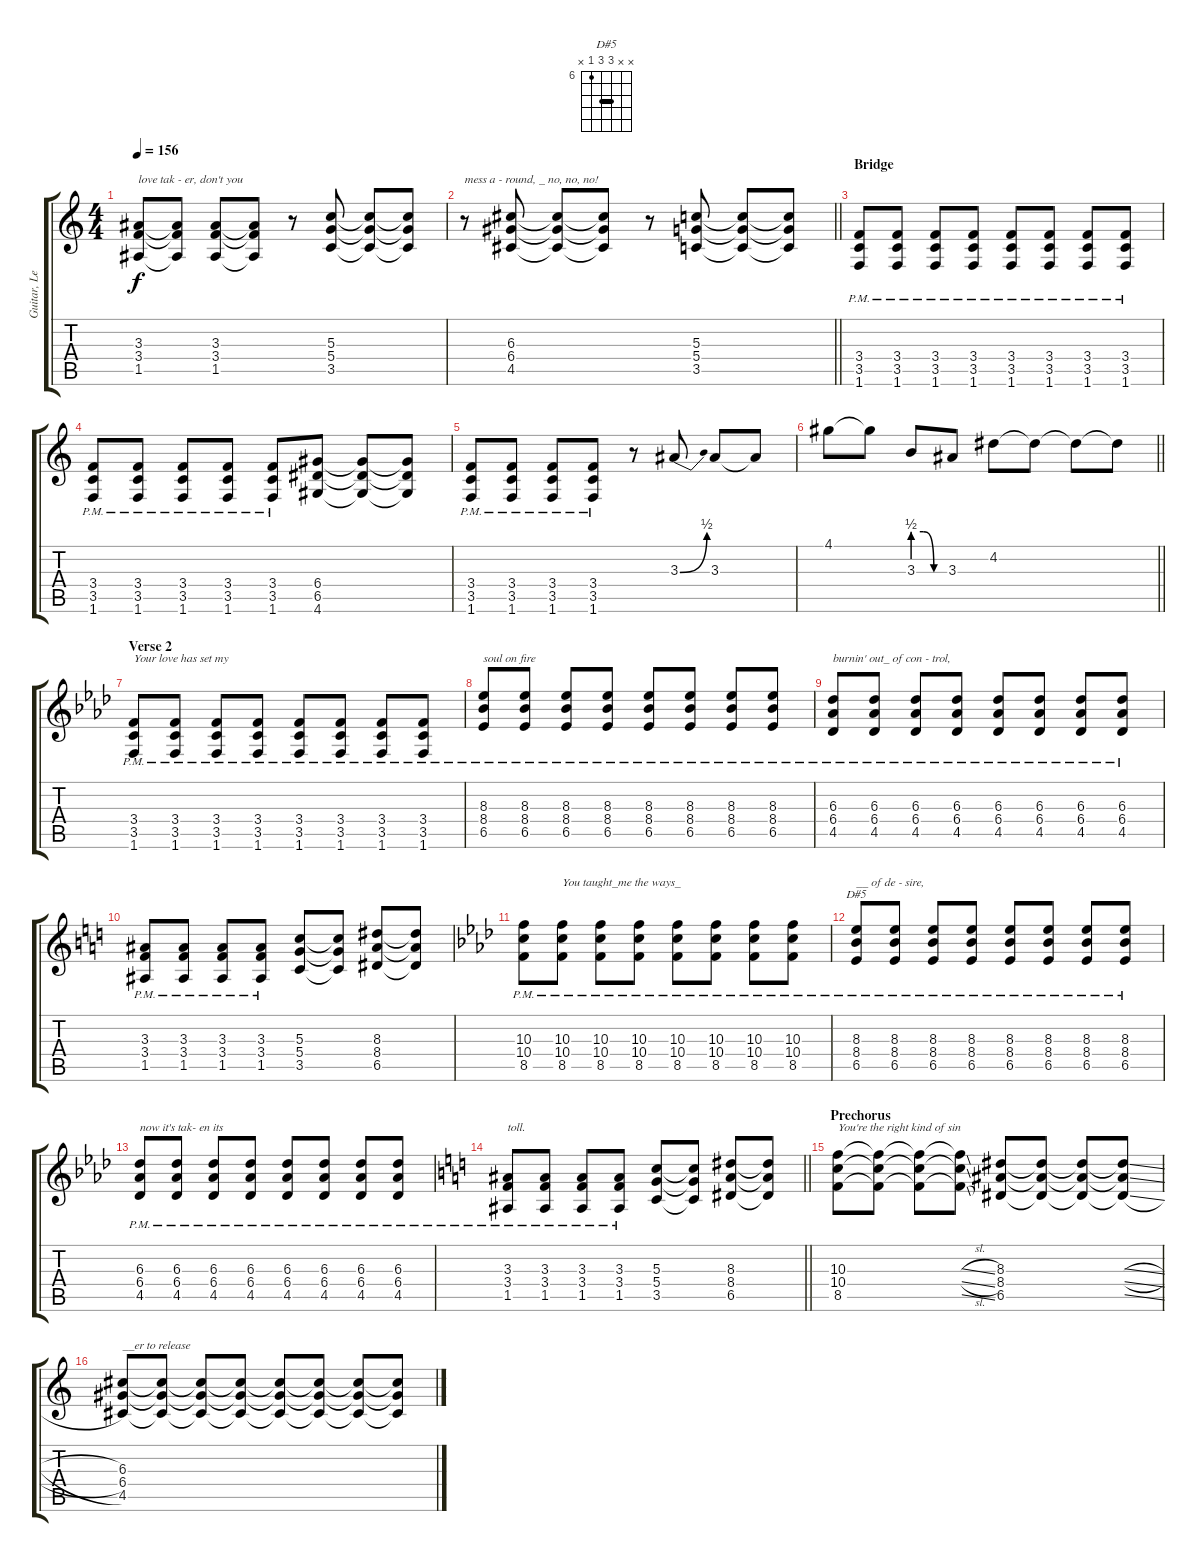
\track ("Guitar, Lead" "Guitar, Le") {solo instrument overdrivenguitar}
\staff {score tabs}
\tuning (E4 B3 G3 D3 A2 E2) {hide}
\chord ("D#5" x x 8 8 6 x) {firstfret 6 barre 8}
\ts (4 4)
\tempo 156
\clef g2
\ks c
(3.3 3.4 1.5).8{txt "love tak - er, don't you" dy f} (3.3{t} 3.4{t} 1.5{t}).8 (3.3 3.4 1.5).8 (3.3{t} 3.4{t} 1.5{t}).8 r.8 (5.3 5.4 3.5).8 (5.3{t} 5.4{t} 3.5{t}).8 (5.3{t} 5.4{t} 3.5{t}).8 |
\barLineRight lightlight
r.8{txt "mess a - round, _ no, no, no!"} (6.3 6.4 4.5).8 (6.3{t} 6.4{t} 4.5{t}).8 (6.3{t} 6.4{t} 4.5{t}).8 r.8 (5.3 5.4 3.5).8 (5.3{t} 5.4{t} 3.5{t}).8 (5.3{t} 5.4{t} 3.5{t}).8 |
\section ("" "Bridge")
(3.4{pm} 3.5{pm} 1.6{pm}).8 (3.4{pm} 3.5{pm} 1.6{pm}).8 (3.4{pm} 3.5{pm} 1.6{pm}).8 (3.4{pm} 3.5{pm} 1.6{pm}).8 (3.4{pm} 3.5{pm} 1.6{pm}).8 (3.4{pm} 3.5{pm} 1.6{pm}).8 (3.4{pm} 3.5{pm} 1.6{pm}).8 (3.4{pm} 3.5{pm} 1.6{pm}).8 |
(3.4{pm} 3.5{pm} 1.6{pm}).8 (3.4{pm} 3.5{pm} 1.6{pm}).8 (3.4{pm} 3.5{pm} 1.6{pm}).8 (3.4{pm} 3.5{pm} 1.6{pm}).8 (3.4{pm} 3.5{pm} 1.6{pm}).8 (6.4 6.5 4.6).8 (6.4{t} 6.5{t} 4.6{t}).8 (6.4{t} 6.5{t} 4.6{t}).8 |
(3.4{pm} 3.5{pm} 1.6{pm}).8 (3.4{pm} 3.5{pm} 1.6{pm}).8 (3.4{pm} 3.5{pm} 1.6{pm}).8 (3.4{pm} 3.5{pm} 1.6{pm}).8 r.8 3.3{be (bend 0 0 60 2)}.8 3.3.8 3.3{t}.8 |
\barLineRight lightlight
4.1.8 4.1{t}.8 3.3{be (custom 0 2 20 2 40 0 60 0)}.8 3.3.8 4.2.8 4.2{t}.8 4.2{t}.8 4.2{t}.8 |
\section ("" "Verse 2")
\ks ab
(3.4{pm} 3.5{pm} 1.6{pm}).8{txt "Your love has set my"} (3.4{pm} 3.5{pm} 1.6{pm}).8 (3.4{pm} 3.5{pm} 1.6{pm}).8 (3.4{pm} 3.5{pm} 1.6{pm}).8 (3.4{pm} 3.5{pm} 1.6{pm}).8 (3.4{pm} 3.5{pm} 1.6{pm}).8 (3.4{pm} 3.5{pm} 1.6{pm}).8 (3.4{pm} 3.5{pm} 1.6{pm}).8 |
(8.3{pm} 8.4{pm} 6.5{pm}).8{txt "soul on fire"} (8.3{pm} 8.4{pm} 6.5{pm}).8 (8.3{pm} 8.4{pm} 6.5{pm}).8 (8.3{pm} 8.4{pm} 6.5{pm}).8 (8.3{pm} 8.4{pm} 6.5{pm}).8 (8.3{pm} 8.4{pm} 6.5{pm}).8 (8.3{pm} 8.4{pm} 6.5{pm}).8 (8.3{pm} 8.4{pm} 6.5{pm}).8 |
(6.3{pm} 6.4{pm} 4.5{pm}).8{txt "burnin' out_ of con - trol,"} (6.3{pm} 6.4{pm} 4.5{pm}).8 (6.3{pm} 6.4{pm} 4.5{pm}).8 (6.3{pm} 6.4{pm} 4.5{pm}).8 (6.3{pm} 6.4{pm} 4.5{pm}).8 (6.3{pm} 6.4{pm} 4.5{pm}).8 (6.3{pm} 6.4{pm} 4.5{pm}).8 (6.3{pm} 6.4{pm} 4.5{pm}).8 |
\ks c
(3.3{pm} 3.4{pm} 1.5{pm}).8 (3.3{pm} 3.4{pm} 1.5{pm}).8 (3.3{pm} 3.4{pm} 1.5{pm}).8 (3.3{pm} 3.4{pm} 1.5{pm}).8 (5.3 5.4 3.5).8 (5.3{t} 5.4{t} 3.5{t}).8 (8.3 8.4 6.5).8 (8.3{t} 8.4{t} 6.5{t}).8 |
\ks ab
(10.3{pm} 10.4{pm} 8.5{pm}).8 (10.3{pm} 10.4{pm} 8.5{pm}).8{txt "You taught_me the ways_"} (10.3{pm} 10.4{pm} 8.5{pm}).8 (10.3{pm} 10.4{pm} 8.5{pm}).8 (10.3{pm} 10.4{pm} 8.5{pm}).8 (10.3{pm} 10.4{pm} 8.5{pm}).8 (10.3{pm} 10.4{pm} 8.5{pm}).8 (10.3{pm} 10.4{pm} 8.5{pm}).8 |
(8.3{pm} 8.4{pm} 6.5{pm}).8{ch "D#5" txt "__ of de - sire,"} (8.3{pm} 8.4{pm} 6.5{pm}).8 (8.3{pm} 8.4{pm} 6.5{pm}).8 (8.3{pm} 8.4{pm} 6.5{pm}).8 (8.3{pm} 8.4{pm} 6.5{pm}).8 (8.3{pm} 8.4{pm} 6.5{pm}).8 (8.3{pm} 8.4{pm} 6.5{pm}).8 (8.3{pm} 8.4{pm} 6.5{pm}).8 |
(6.3{pm} 6.4{pm} 4.5{pm}).8{txt "now it's tak- en its"} (6.3{pm} 6.4{pm} 4.5{pm}).8 (6.3{pm} 6.4{pm} 4.5{pm}).8 (6.3{pm} 6.4{pm} 4.5{pm}).8 (6.3{pm} 6.4{pm} 4.5{pm}).8 (6.3{pm} 6.4{pm} 4.5{pm}).8 (6.3{pm} 6.4{pm} 4.5{pm}).8 (6.3{pm} 6.4{pm} 4.5{pm}).8 |
\barLineRight lightlight
\ks c
(3.3{pm} 3.4{pm} 1.5{pm}).8{txt "toll."} (3.3{pm} 3.4{pm} 1.5{pm}).8 (3.3{pm} 3.4{pm} 1.5{pm}).8 (3.3{pm} 3.4{pm} 1.5{pm}).8 (5.3 5.4 3.5).8 (5.3{t} 5.4{t} 3.5{t}).8 (8.3 8.4 6.5).8 (8.3{t} 8.4{t} 6.5{t}).8 |
\section ("" "Prechorus")
(10.3 10.4 8.5).8{txt "You're the right kind of sin"} (10.3{t} 10.4{t} 8.5{t}).8 (10.3{t} 10.4{t} 8.5{t}).8 (10.3{sl t} 10.4{sl t} 8.5{sl t}).8 (8.3 8.4 6.5).8 (8.3{t} 8.4{t} 6.5{t}).8 (8.3{t} 8.4{t} 6.5{t}).8 (8.3{sl t} 8.4{sl t} 6.5{sl t}).8 |
(6.3 6.4 4.5).8{txt "__er to release"} (6.3{t} 6.4{t} 4.5{t}).8 (6.3{t} 6.4{t} 4.5{t}).8 (6.3{t} 6.4{t} 4.5{t}).8 (6.3{t} 6.4{t} 4.5{t}).8 (6.3{t} 6.4{t} 4.5{t}).8 (6.3{t} 6.4{t} 4.5{t}).8 (6.3{t} 6.4{t} 4.5{t}).8
